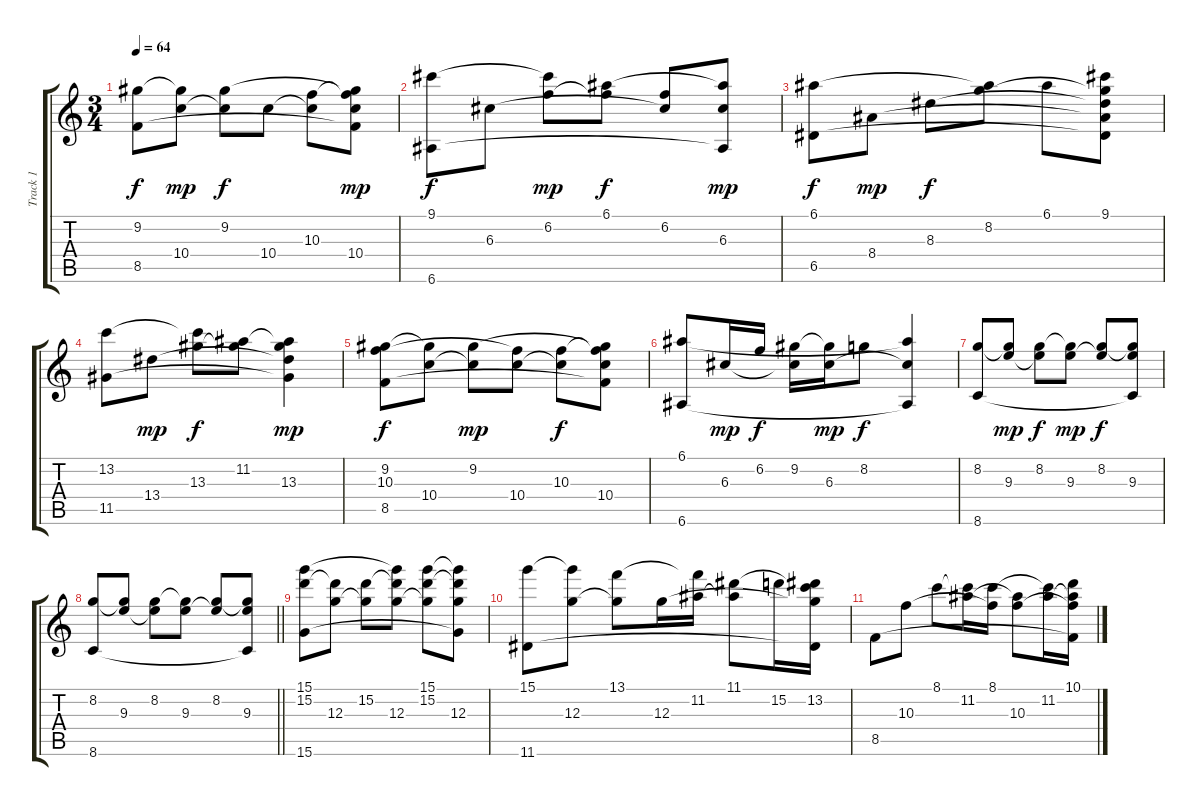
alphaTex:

\track ("Track 1" "Track 1") {instrument electricguitarjazz}
\staff {score tabs}
\tuning (E4 B3 G3 D3 A2 E2) {hide}
\ts (3 4)
\tempo 64
\clef g2
\ks c
(9.2 8.5).8{dy f} (9.2{t} 10.4).8{dy mp} (9.2 10.4{t}).8{dy f} 10.4.8 (10.3 10.4{t}).8 (9.2{t} 10.3{t} 10.4 8.5{t}).8{dy mp} |
(9.1 6.6).8{dy f} 6.3.8 (9.1{t} 6.2).8{dy mp} (6.1 6.2{t}).8{dy f} (6.2 6.3{t}).8 (6.1{t} 6.3 6.6{t}).8{dy mp} |
(6.1 6.5).8{dy f} 8.4.8{dy mp} 8.3.8{dy f} (6.1{t} 8.2).8 6.1.8 (9.1 8.2{t} 8.3{t} 8.4{t} 6.5{t}).8 |
(13.2 11.5).8 13.4.8{dy mp} (13.2{t} 13.3).8{dy f} (11.2 13.3{t}).8 (11.2{t} 13.3 13.4{t} 11.5{t}).4{dy mp} |
(9.2 10.3 8.5).8{dy f} (9.2{t} 10.4).8 (9.2 10.4{t}).8{dy mp} (10.3{t} 10.4).8 (10.3 10.4{t}).8{dy f} (9.2{t} 10.3{t} 10.4 8.5{t}).8 |
(6.1 6.6).8 6.3.16{dy mp} 6.2.16{dy f} (9.2 6.3{t}).16 (9.2{t} 6.3).16{dy mp} 8.2.8{dy f} (6.1{t} 6.3{t} 6.6{t}).4 |
(8.2 8.6).8 (8.2{t} 9.3).8{dy mp} (8.2 9.3{t}).8{dy f} (8.2{t} 9.3).8{dy mp} (8.2 9.3{t}).8{dy f} (8.2{t} 9.3 8.6{t}).8 |
\barLineRight lightlight
(8.2 8.6).8 (8.2{t} 9.3).8 (8.2 9.3{t}).8 (8.2{t} 9.3).8 (8.2 9.3{t}).8 (8.2{t} 9.3 8.6{t}).8 |
(15.1 15.2 15.6).8 (15.2{t} 12.3).8 (15.2 12.3{t}).8{volume 0} (15.1{t} 15.2{t} 12.3).8 (15.1 15.2 12.3{t}).8 (15.1{t} 15.2{t} 12.3 15.6{t}).8 |
(15.1 11.6).8 (15.1{t} 12.3).8 (13.1 12.3{t}).8 12.3.16 (13.1{t} 11.2).16 (11.1 11.2{t}).8 15.2.16 (11.1{t} 13.2 12.3{t} 11.6{t}).16 |
8.5.8 10.3.8 8.1.8 (8.1{t} 11.2).16 (8.1 10.3{t}).16 (11.2{t} 10.3).8 (8.1{t} 11.2).16 (10.1 11.2{t} 10.3{t} 8.5{t}).16
